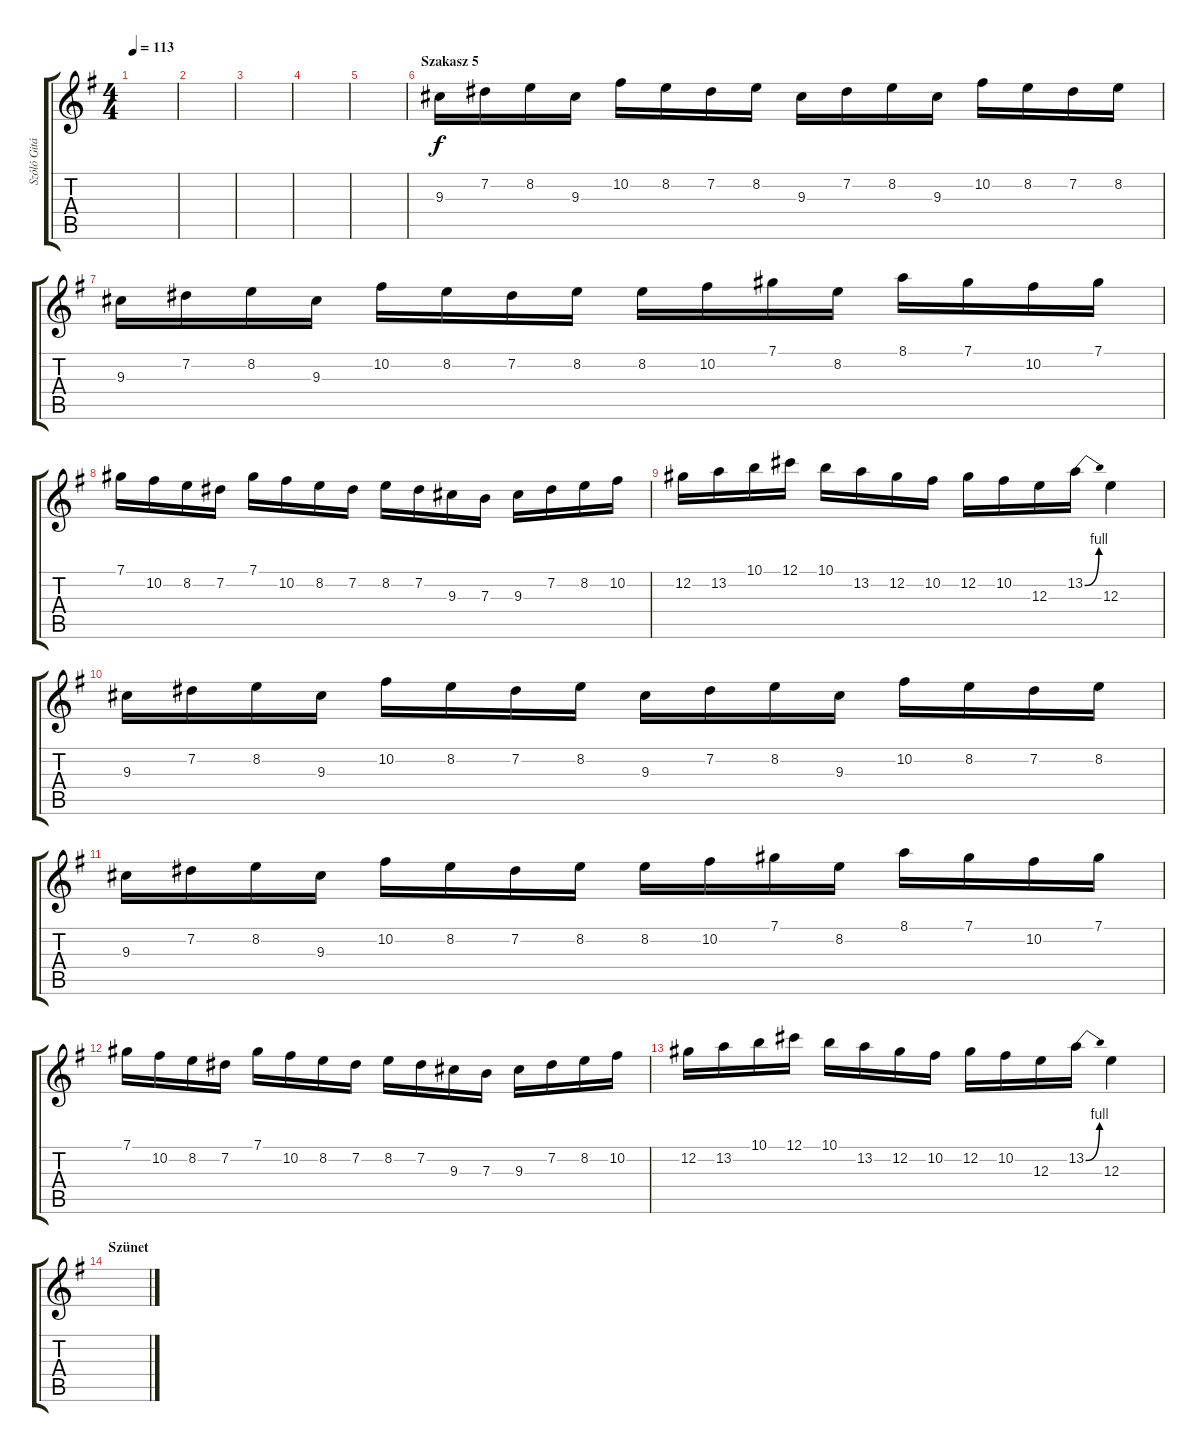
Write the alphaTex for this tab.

\track ("Szóló Gitár 1" "Szóló Gitá") {instrument overdrivenguitar}
\staff {score tabs}
\tuning (Db4 Ab3 E3 B2 Gb2 Db2) {hide}
\ts (4 4)
\tempo 113
\clef g2
\ks g
|
|
|
|
|
\section ("" "Szakasz 5")
9.3.16 7.2.16 8.2.16 9.3.16 10.2.16 8.2.16 7.2.16 8.2.16 9.3.16 7.2.16 8.2.16 9.3.16 10.2.16 8.2.16 7.2.16 8.2.16 |
9.3.16 7.2.16 8.2.16 9.3.16 10.2.16 8.2.16 7.2.16 8.2.16 8.2.16 10.2.16 7.1.16 8.2.16 8.1.16 7.1.16 10.2.16 7.1.16 |
7.1.16 10.2.16 8.2.16 7.2.16 7.1.16 10.2.16 8.2.16 7.2.16 8.2.16 7.2.16 9.3.16 7.3.16 9.3.16 7.2.16 8.2.16 10.2.16 |
12.2.16 13.2.16 10.1.16 12.1.16 10.1.16 13.2.16 12.2.16 10.2.16 12.2.16 10.2.16 12.3.16 13.2{be (bend 0 0 60 4)}.16 12.3.4 |
9.3.16 7.2.16 8.2.16 9.3.16 10.2.16 8.2.16 7.2.16 8.2.16 9.3.16 7.2.16 8.2.16 9.3.16 10.2.16 8.2.16 7.2.16 8.2.16 |
9.3.16 7.2.16 8.2.16 9.3.16 10.2.16 8.2.16 7.2.16 8.2.16 8.2.16 10.2.16 7.1.16 8.2.16 8.1.16 7.1.16 10.2.16 7.1.16 |
7.1.16 10.2.16 8.2.16 7.2.16 7.1.16 10.2.16 8.2.16 7.2.16 8.2.16 7.2.16 9.3.16 7.3.16 9.3.16 7.2.16 8.2.16 10.2.16 |
12.2.16 13.2.16 10.1.16 12.1.16 10.1.16 13.2.16 12.2.16 10.2.16 12.2.16 10.2.16 12.3.16 13.2{be (bend 0 0 60 4)}.16 12.3.4 |
\section ("" "Szünet")
